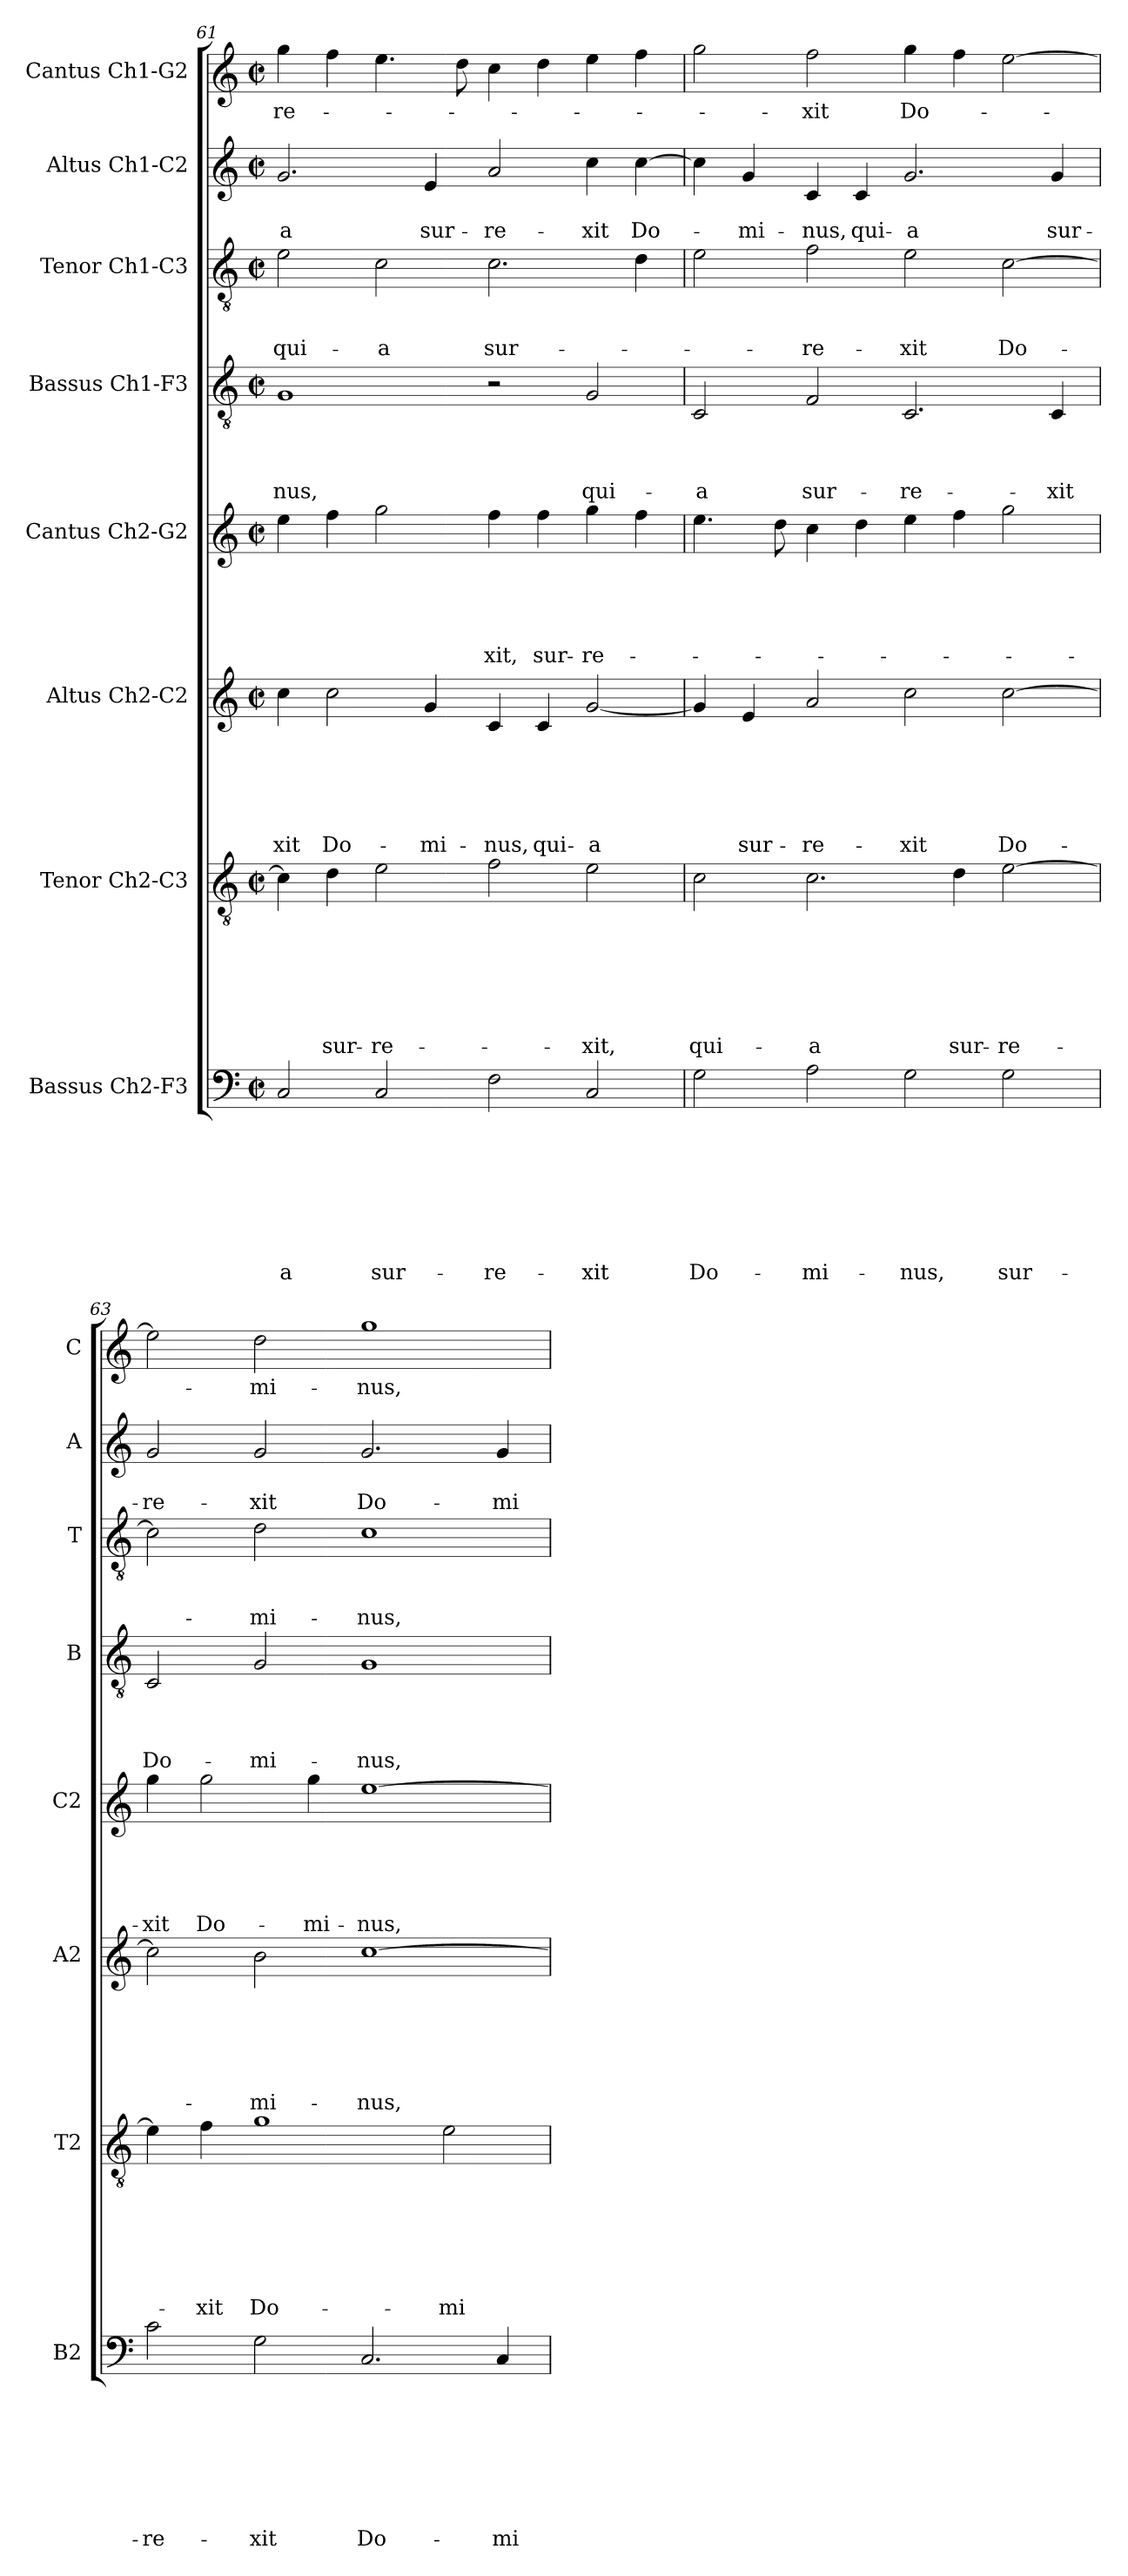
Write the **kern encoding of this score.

**kern	**text	**text	**text	**text	**text	**text	**text	**text	**kern	**text	**text	**text	**text	**text	**text	**text	**kern	**text	**text	**text	**text	**text	**text	**kern	**text	**text	**text	**text	**text	**kern	**text	**text	**text	**text	**kern	**text	**text	**text	**kern	**text	**text	**kern	**text
*part8	*part8	*part8	*part8	*part8	*part8	*part8	*part8	*part8	*part7	*part7	*part7	*part7	*part7	*part7	*part7	*part7	*part6	*part6	*part6	*part6	*part6	*part6	*part6	*part5	*part5	*part5	*part5	*part5	*part5	*part4	*part4	*part4	*part4	*part4	*part3	*part3	*part3	*part3	*part2	*part2	*part2	*part1	*part1
*staff8	*staff8	*staff8	*staff8	*staff8	*staff8	*staff8	*staff8	*staff8	*staff7	*staff7	*staff7	*staff7	*staff7	*staff7	*staff7	*staff7	*staff6	*staff6	*staff6	*staff6	*staff6	*staff6	*staff6	*staff5	*staff5	*staff5	*staff5	*staff5	*staff5	*staff4	*staff4	*staff4	*staff4	*staff4	*staff3	*staff3	*staff3	*staff3	*staff2	*staff2	*staff2	*staff1	*staff1
*I"Bassus Ch2-F3	*	*	*	*	*	*	*	*	*I"Tenor Ch2-C3	*	*	*	*	*	*	*	*I"Altus Ch2-C2	*	*	*	*	*	*	*I"Cantus Ch2-G2	*	*	*	*	*	*I"Bassus Ch1-F3	*	*	*	*	*I"Tenor Ch1-C3	*	*	*	*I"Altus Ch1-C2	*	*	*I"Cantus Ch1-G2	*
*I'B2	*	*	*	*	*	*	*	*	*I'T2	*	*	*	*	*	*	*	*I'A2	*	*	*	*	*	*	*I'C2	*	*	*	*	*	*I'B	*	*	*	*	*I'T	*	*	*	*I'A	*	*	*I'C	*
*clefF4	*	*	*	*	*	*	*	*	*clefGv2	*	*	*	*	*	*	*	*clefG2	*	*	*	*	*	*	*clefG2	*	*	*	*	*	*clefGv2	*	*	*	*	*clefGv2	*	*	*	*clefG2	*	*	*clefG2	*
*k[]	*	*	*	*	*	*	*	*	*k[]	*	*	*	*	*	*	*	*k[]	*	*	*	*	*	*	*k[]	*	*	*	*	*	*k[]	*	*	*	*	*k[]	*	*	*	*k[]	*	*	*k[]	*
*C:	*	*	*	*	*	*	*	*	*C:	*	*	*	*	*	*	*	*C:	*	*	*	*	*	*	*C:	*	*	*	*	*	*C:	*	*	*	*	*C:	*	*	*	*C:	*	*	*C:	*
*M2/2	*	*	*	*	*	*	*	*	*M2/2	*	*	*	*	*	*	*	*M2/2	*	*	*	*	*	*	*M2/2	*	*	*	*	*	*M2/2	*	*	*	*	*M2/2	*	*	*	*M2/2	*	*	*M2/2	*
*met(c|)	*	*	*	*	*	*	*	*	*met(c|)	*	*	*	*	*	*	*	*met(c|)	*	*	*	*	*	*	*met(c|)	*	*	*	*	*	*met(c|)	*	*	*	*	*met(c|)	*	*	*	*met(c|)	*	*	*met(c|)	*
=61	=61	=61	=61	=61	=61	=61	=61	=61	=61	=61	=61	=61	=61	=61	=61	=61	=61	=61	=61	=61	=61	=61	=61	=61	=61	=61	=61	=61	=61	=61	=61	=61	=61	=61	=61	=61	=61	=61	=61	=61	=61	=61	=61
!	!	!	!	!	!	!	!	!LO:LY:b	!	!	!	!	!	!	!	!	!	!	!	!	!	!	!LO:LY:b	!	!	!	!	!	!	!	!	!	!	!LO:LY:b	!	!	!	!LO:LY:b	!	!	!LO:LY:b	!	!LO:LY:b
2C/	.	.	.	.	.	.	.	-a	4c\]	.	.	.	.	.	.	.	4cc\	.	.	.	.	.	-xit	4ee\	.	.	.	.	.	1G	.	.	.	-nus,	2e\	.	.	qui-	2.g/	.	-a	4gg\	-re-
!	!	!	!	!	!	!	!	!	!	!	!	!	!	!	!	!LO:LY:b	!	!	!	!	!	!	!LO:LY:b	!	!	!	!	!	!	!	!	!	!	!	!	!	!	!	!	!	!	!	!
.	.	.	.	.	.	.	.	.	4d\	.	.	.	.	.	.	sur-	2cc\	.	.	.	.	.	Do-	4ff\	.	.	.	.	.	.	.	.	.	.	.	.	.	.	.	.	.	4ff\	.
!	!	!	!	!	!	!	!	!LO:LY:b	!	!	!	!	!	!	!	!LO:LY:b	!	!	!	!	!	!	!	!	!	!	!	!	!	!	!	!	!	!	!	!	!	!LO:LY:b	!	!	!	!	!
2C/	.	.	.	.	.	.	.	sur-	2e\	.	.	.	.	.	.	-re-	.	.	.	.	.	.	.	2gg\	.	.	.	.	.	.	.	.	.	.	2c\	.	.	-a	.	.	.	4.ee\	.
!	!	!	!	!	!	!	!	!	!	!	!	!	!	!	!	!	!	!	!	!	!	!	!LO:LY:b	!	!	!	!	!	!	!	!	!	!	!	!	!	!	!	!	!	!LO:LY:b	!	!
.	.	.	.	.	.	.	.	.	.	.	.	.	.	.	.	.	4g/	.	.	.	.	.	-mi-	.	.	.	.	.	.	.	.	.	.	.	.	.	.	.	4e/	.	sur-	.	.
.	.	.	.	.	.	.	.	.	.	.	.	.	.	.	.	.	.	.	.	.	.	.	.	.	.	.	.	.	.	.	.	.	.	.	.	.	.	.	.	.	.	8dd\	.
!	!	!	!	!	!	!	!	!LO:LY:b	!	!	!	!	!	!	!	!	!	!	!	!	!	!	!LO:LY:b	!	!	!	!	!	!LO:LY:b	!	!	!	!	!	!	!	!	!LO:LY:b	!	!	!LO:LY:b	!	!
2F\	.	.	.	.	.	.	.	-re-	2f\	.	.	.	.	.	.	.	4c/	.	.	.	.	.	-nus,	4ff\	.	.	.	.	-xit,	2r	.	.	.	.	2.c\	.	.	sur-	2a/	.	-re-	4cc\	.
!	!	!	!	!	!	!	!	!	!	!	!	!	!	!	!	!	!	!	!	!	!	!	!LO:LY:b	!	!	!	!	!	!LO:LY:b	!	!	!	!	!	!	!	!	!	!	!	!	!	!
.	.	.	.	.	.	.	.	.	.	.	.	.	.	.	.	.	4c/	.	.	.	.	.	qui-	4ff\	.	.	.	.	sur-	.	.	.	.	.	.	.	.	.	.	.	.	4dd\	.
!	!	!	!	!	!	!	!	!LO:LY:b	!	!	!	!	!	!	!	!LO:LY:b	!	!	!	!	!	!	!LO:LY:b	!	!	!	!	!	!LO:LY:b	!	!	!	!	!LO:LY:b	!	!	!	!	!	!	!LO:LY:b	!	!
2C/	.	.	.	.	.	.	.	-xit	2e\	.	.	.	.	.	.	-xit,	[2g/	.	.	.	.	.	-a	4gg\	.	.	.	.	-re-	2G/	.	.	.	qui-	.	.	.	.	4cc\	.	-xit	4ee\	.
!	!	!	!	!	!	!	!	!	!	!	!	!	!	!	!	!	!	!	!	!	!	!	!	!	!	!	!	!	!	!	!	!	!	!	!	!	!	!	!	!	!LO:LY:b	!	!
.	.	.	.	.	.	.	.	.	.	.	.	.	.	.	.	.	.	.	.	.	.	.	.	4ff\	.	.	.	.	.	.	.	.	.	.	4d\	.	.	.	[4cc\	.	Do-	4ff\	.
=62	=62	=62	=62	=62	=62	=62	=62	=62	=62	=62	=62	=62	=62	=62	=62	=62	=62	=62	=62	=62	=62	=62	=62	=62	=62	=62	=62	=62	=62	=62	=62	=62	=62	=62	=62	=62	=62	=62	=62	=62	=62	=62	=62
!	!	!	!	!	!	!	!	!LO:LY:b	!	!	!	!	!	!	!	!LO:LY:b	!	!	!	!	!	!	!	!	!	!	!	!	!	!	!	!	!	!LO:LY:b	!	!	!	!	!	!	!	!	!
2G\	.	.	.	.	.	.	.	Do-	2c\	.	.	.	.	.	.	qui-	4g/]	.	.	.	.	.	.	4.ee\	.	.	.	.	.	2C/	.	.	.	-a	2e\	.	.	.	4cc\]	.	.	2gg\	.
!	!	!	!	!	!	!	!	!	!	!	!	!	!	!	!	!	!	!	!	!	!	!	!LO:LY:b	!	!	!	!	!	!	!	!	!	!	!	!	!	!	!	!	!	!LO:LY:b	!	!
.	.	.	.	.	.	.	.	.	.	.	.	.	.	.	.	.	4e/	.	.	.	.	.	sur-	.	.	.	.	.	.	.	.	.	.	.	.	.	.	.	4g/	.	-mi-	.	.
.	.	.	.	.	.	.	.	.	.	.	.	.	.	.	.	.	.	.	.	.	.	.	.	8dd\	.	.	.	.	.	.	.	.	.	.	.	.	.	.	.	.	.	.	.
!	!	!	!	!	!	!	!	!LO:LY:b	!	!	!	!	!	!	!	!LO:LY:b	!	!	!	!	!	!	!LO:LY:b	!	!	!	!	!	!	!	!	!	!	!LO:LY:b	!	!	!	!LO:LY:b	!	!	!LO:LY:b	!	!LO:LY:b
2A\	.	.	.	.	.	.	.	-mi-	2.c\	.	.	.	.	.	.	-a	2a/	.	.	.	.	.	-re-	4cc\	.	.	.	.	.	2F/	.	.	.	sur-	2f\	.	.	-re-	4c/	.	-nus,	2ff\	-xit
!	!	!	!	!	!	!	!	!	!	!	!	!	!	!	!	!	!	!	!	!	!	!	!	!	!	!	!	!	!	!	!	!	!	!	!	!	!	!	!	!	!LO:LY:b	!	!
.	.	.	.	.	.	.	.	.	.	.	.	.	.	.	.	.	.	.	.	.	.	.	.	4dd\	.	.	.	.	.	.	.	.	.	.	.	.	.	.	4c/	.	qui-	.	.
!	!	!	!	!	!	!	!	!LO:LY:b	!	!	!	!	!	!	!	!	!	!	!	!	!	!	!LO:LY:b	!	!	!	!	!	!	!	!	!	!	!LO:LY:b	!	!	!	!LO:LY:b	!	!	!LO:LY:b	!	!LO:LY:b
2G\	.	.	.	.	.	.	.	-nus,	.	.	.	.	.	.	.	.	2cc\	.	.	.	.	.	-xit	4ee\	.	.	.	.	.	2.C/	.	.	.	-re-	2e\	.	.	-xit	2.g/	.	-a	4gg\	Do-
!	!	!	!	!	!	!	!	!	!	!	!	!	!	!	!	!LO:LY:b	!	!	!	!	!	!	!	!	!	!	!	!	!	!	!	!	!	!	!	!	!	!	!	!	!	!	!
.	.	.	.	.	.	.	.	.	4d\	.	.	.	.	.	.	sur-	.	.	.	.	.	.	.	4ff\	.	.	.	.	.	.	.	.	.	.	.	.	.	.	.	.	.	4ff\	.
!	!	!	!	!	!	!	!	!LO:LY:b	!	!	!	!	!	!	!	!LO:LY:b	!	!	!	!	!	!	!LO:LY:b	!	!	!	!	!	!	!	!	!	!	!	!	!	!	!LO:LY:b	!	!	!	!	!
2G\	.	.	.	.	.	.	.	sur-	[2e\	.	.	.	.	.	.	-re-	[2cc\	.	.	.	.	.	Do-	2gg\	.	.	.	.	.	.	.	.	.	.	[2c\	.	.	Do-	.	.	.	[2ee\	.
!	!	!	!	!	!	!	!	!	!	!	!	!	!	!	!	!	!	!	!	!	!	!	!	!	!	!	!	!	!	!	!	!	!	!LO:LY:b	!	!	!	!	!	!	!LO:LY:b	!	!
.	.	.	.	.	.	.	.	.	.	.	.	.	.	.	.	.	.	.	.	.	.	.	.	.	.	.	.	.	.	4C/	.	.	.	-xit	.	.	.	.	4g/	.	sur-	.	.
!!LO:PB:g=z
=63	=63	=63	=63	=63	=63	=63	=63	=63	=63	=63	=63	=63	=63	=63	=63	=63	=63	=63	=63	=63	=63	=63	=63	=63	=63	=63	=63	=63	=63	=63	=63	=63	=63	=63	=63	=63	=63	=63	=63	=63	=63	=63	=63
!	!	!	!	!	!	!	!	!LO:LY:b	!	!	!	!	!	!	!	!	!	!	!	!	!	!	!	!	!	!	!	!	!LO:LY:b	!	!	!	!	!LO:LY:b	!	!	!	!	!	!	!LO:LY:b	!	!
2c\	.	.	.	.	.	.	.	-re-	4e\]	.	.	.	.	.	.	.	2cc\]	.	.	.	.	.	.	4gg\	.	.	.	.	-xit	2C/	.	.	.	Do-	2c\]	.	.	.	2g/	.	-re-	2ee\]	.
!	!	!	!	!	!	!	!	!	!	!	!	!	!	!	!	!LO:LY:b	!	!	!	!	!	!	!	!	!	!	!	!	!LO:LY:b	!	!	!	!	!	!	!	!	!	!	!	!	!	!
.	.	.	.	.	.	.	.	.	4f\	.	.	.	.	.	.	-xit	.	.	.	.	.	.	.	2gg\	.	.	.	.	Do-	.	.	.	.	.	.	.	.	.	.	.	.	.	.
!	!	!	!	!	!	!	!	!LO:LY:b	!	!	!	!	!	!	!	!LO:LY:b	!	!	!	!	!	!	!LO:LY:b	!	!	!	!	!	!	!	!	!	!	!LO:LY:b	!	!	!	!LO:LY:b	!	!	!LO:LY:b	!	!LO:LY:b
2G\	.	.	.	.	.	.	.	-xit	1g	.	.	.	.	.	.	Do-	2b\	.	.	.	.	.	-mi-	.	.	.	.	.	.	2G/	.	.	.	-mi-	2d\	.	.	-mi-	2g/	.	-xit	2dd\	-mi-
!	!	!	!	!	!	!	!	!	!	!	!	!	!	!	!	!	!	!	!	!	!	!	!	!	!	!	!	!	!LO:LY:b	!	!	!	!	!	!	!	!	!	!	!	!	!	!
.	.	.	.	.	.	.	.	.	.	.	.	.	.	.	.	.	.	.	.	.	.	.	.	4gg\	.	.	.	.	-mi-	.	.	.	.	.	.	.	.	.	.	.	.	.	.
!	!	!	!	!	!	!	!	!LO:LY:b	!	!	!	!	!	!	!	!	!	!	!	!	!	!	!LO:LY:b	!	!	!	!	!	!LO:LY:b	!	!	!	!	!LO:LY:b	!	!	!	!LO:LY:b	!	!	!LO:LY:b	!	!LO:LY:b
2.C/	.	.	.	.	.	.	.	Do-	.	.	.	.	.	.	.	.	[1cc	.	.	.	.	.	-nus,	[1ee	.	.	.	.	-nus,	1G	.	.	.	-nus,	1c	.	.	-nus,	2.g/	.	Do-	1gg	-nus,
!	!	!	!	!	!	!	!	!	!	!	!	!	!	!	!	!LO:LY:b	!	!	!	!	!	!	!	!	!	!	!	!	!	!	!	!	!	!	!	!	!	!	!	!	!	!	!
.	.	.	.	.	.	.	.	.	2e\	.	.	.	.	.	.	-mi-	.	.	.	.	.	.	.	.	.	.	.	.	.	.	.	.	.	.	.	.	.	.	.	.	.	.	.
!	!	!	!	!	!	!	!	!LO:LY:b	!	!	!	!	!	!	!	!	!	!	!	!	!	!	!	!	!	!	!	!	!	!	!	!	!	!	!	!	!	!	!	!	!LO:LY:b	!	!
4C/	.	.	.	.	.	.	.	-mi-	.	.	.	.	.	.	.	.	.	.	.	.	.	.	.	.	.	.	.	.	.	.	.	.	.	.	.	.	.	.	4g/	.	-mi-	.	.
=	=	=	=	=	=	=	=	=	=	=	=	=	=	=	=	=	=	=	=	=	=	=	=	=	=	=	=	=	=	=	=	=	=	=	=	=	=	=	=	=	=	=	=
*-	*-	*-	*-	*-	*-	*-	*-	*-	*-	*-	*-	*-	*-	*-	*-	*-	*-	*-	*-	*-	*-	*-	*-	*-	*-	*-	*-	*-	*-	*-	*-	*-	*-	*-	*-	*-	*-	*-	*-	*-	*-	*-	*-
